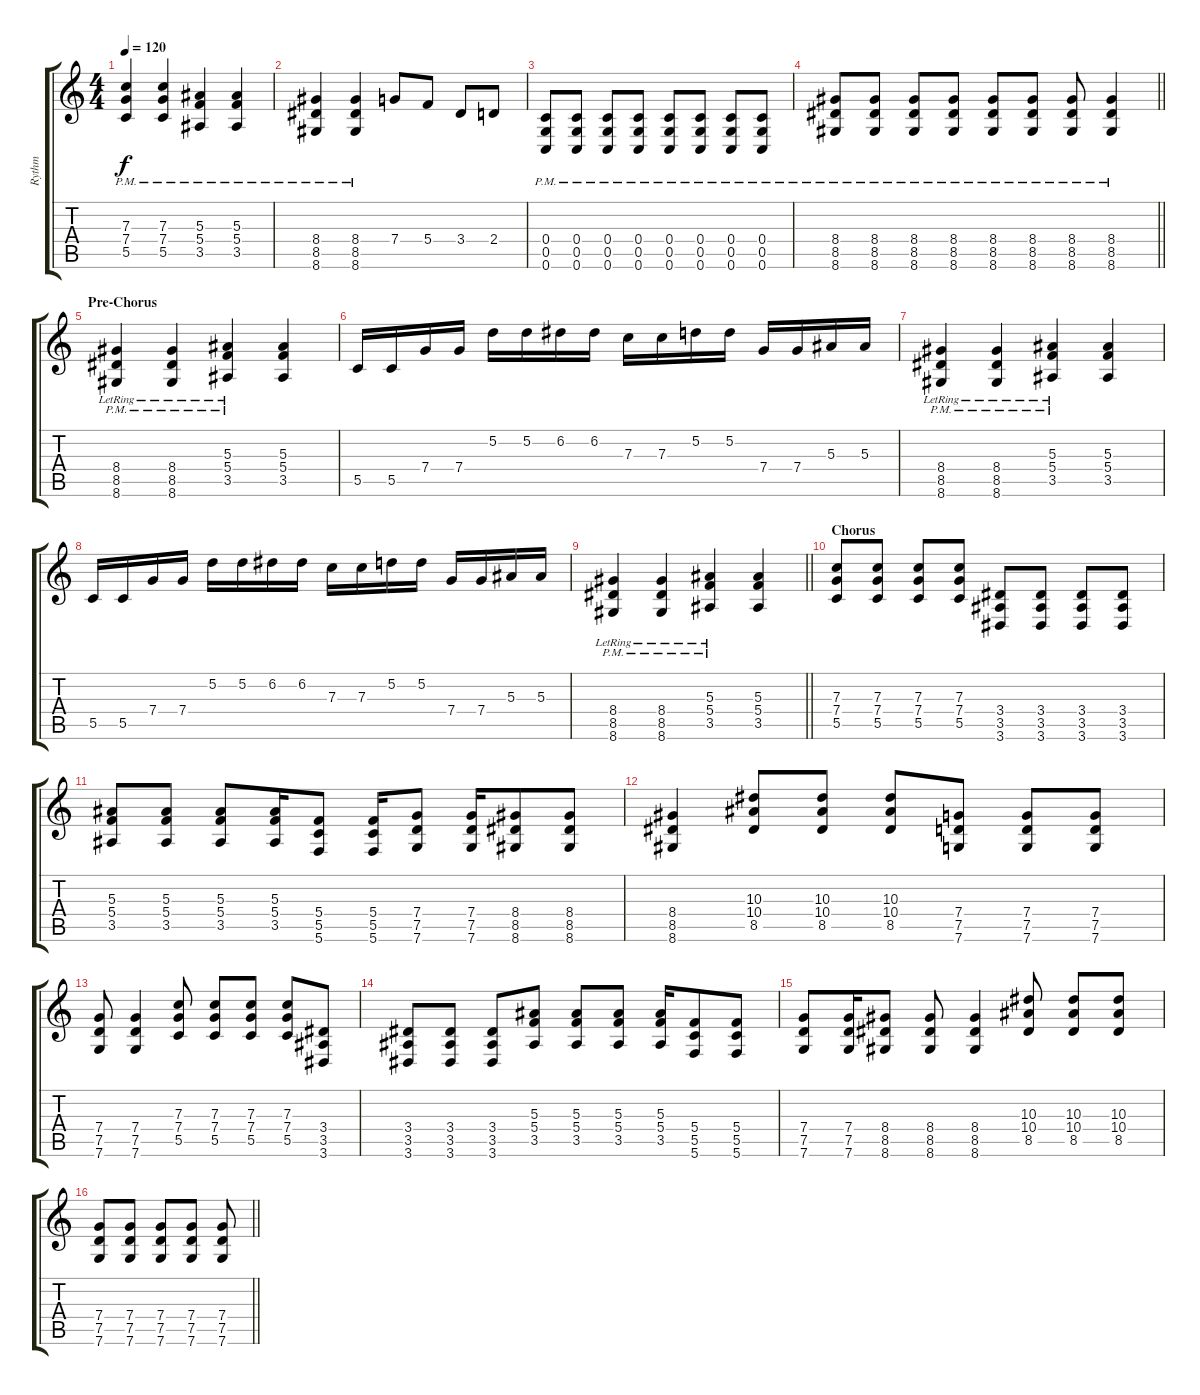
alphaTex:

\track ("Rythm" "Rythm") {instrument distortionguitar}
\staff {score tabs}
\tuning (D4 A3 F3 C3 G2 C2) {hide}
\ts (4 4)
\tempo 120
\clef g2
\ks c
(7.3 7.4 5.5{pm}).4{dy f} (7.3 7.4 5.5{pm}).4 (5.3 5.4 3.5{pm}).4 (5.3 5.4 3.5{pm}).4 |
(8.4 8.5 8.6{pm}).4 (8.4 8.5 8.6{pm}).4 7.4.8 5.4.8 3.4.8 2.4.8 |
(0.4{pm} 0.5{pm} 0.6{pm}).8 (0.4{pm} 0.5{pm} 0.6{pm}).8 (0.4{pm} 0.5{pm} 0.6{pm}).8 (0.4{pm} 0.5{pm} 0.6{pm}).8 (0.4{pm} 0.5{pm} 0.6{pm}).8 (0.4{pm} 0.5{pm} 0.6{pm}).8 (0.4{pm} 0.5{pm} 0.6{pm}).8 (0.4{pm} 0.5{pm} 0.6{pm}).8 |
\barLineRight lightlight
(8.4{pm} 8.5{pm} 8.6{pm}).8 (8.4{pm} 8.5{pm} 8.6{pm}).8 (8.4{pm} 8.5{pm} 8.6{pm}).8 (8.4{pm} 8.5{pm} 8.6{pm}).8 (8.4{pm} 8.5{pm} 8.6{pm}).8 (8.4{pm} 8.5{pm} 8.6{pm}).8 (8.4{pm} 8.5{pm} 8.6{pm}).8 (8.4{pm} 8.5{pm} 8.6{pm}).4 |
\section ("" "Pre-Chorus")
(8.4{pm} 8.5{pm lr} 8.6).4 (8.4{pm} 8.5{pm lr} 8.6).4 (5.3{pm} 5.4{pm} 3.5{pm lr}).4 (5.3 5.4 3.5).4 |
5.5.16 5.5.16 7.4.16 7.4.16 5.2.16 5.2.16 6.2.16 6.2.16 7.3.16 7.3.16 5.2.16 5.2.16 7.4.16 7.4.16 5.3.16 5.3.16 |
(8.4{pm} 8.5{pm lr} 8.6).4 (8.4{pm} 8.5{pm lr} 8.6).4 (5.3{pm} 5.4{pm} 3.5{pm lr}).4 (5.3 5.4 3.5).4 |
5.5.16 5.5.16 7.4.16 7.4.16 5.2.16 5.2.16 6.2.16 6.2.16 7.3.16 7.3.16 5.2.16 5.2.16 7.4.16 7.4.16 5.3.16 5.3.16 |
\barLineRight lightlight
(8.4{pm} 8.5{pm lr} 8.6).4 (8.4{pm} 8.5{pm lr} 8.6).4 (5.3{pm} 5.4{pm} 3.5{pm lr}).4 (5.3 5.4 3.5).4 |
\section ("" "Chorus")
(7.3 7.4 5.5).8 (7.3 7.4 5.5).8 (7.3 7.4 5.5).8 (7.3 7.4 5.5).8 (3.4 3.5 3.6).8 (3.4 3.5 3.6).8 (3.4 3.5 3.6).8 (3.4 3.5 3.6).8 |
(5.3 5.4 3.5).8 (5.3 5.4 3.5).8 (5.3 5.4 3.5).8 (5.3 5.4 3.5).16 (5.4 5.5 5.6).8 (5.4 5.5 5.6).16 (7.4 7.5 7.6).8 (7.4 7.5 7.6).16 (8.4 8.5 8.6).8 (8.4 8.5 8.6).8 |
(8.4 8.5 8.6).4 (10.3 10.4 8.5).8 (10.3 10.4 8.5).8 (10.3 10.4 8.5).8 (7.4 7.5 7.6).8 (7.4 7.5 7.6).8 (7.4 7.5 7.6).8 |
(7.4 7.5 7.6).8 (7.4 7.5 7.6).4 (7.3 7.4 5.5).8 (7.3 7.4 5.5).8 (7.3 7.4 5.5).8 (7.3 7.4 5.5).8 (3.4 3.5 3.6).8 |
(3.4 3.5 3.6).8 (3.4 3.5 3.6).8 (3.4 3.5 3.6).8 (5.3 5.4 3.5).8 (5.3 5.4 3.5).8 (5.3 5.4 3.5).8 (5.3 5.4 3.5).16 (5.4 5.5 5.6).8 (5.4 5.5 5.6).8 |
(7.4 7.5 7.6).8 (7.4 7.5 7.6).16 (8.4 8.5 8.6).8 (8.4 8.5 8.6).8 (8.4 8.5 8.6).4 (10.3 10.4 8.5).8 (10.3 10.4 8.5).8 (10.3 10.4 8.5).8 |
\barLineRight lightlight
(7.4 7.5 7.6).8 (7.4 7.5 7.6).8 (7.4 7.5 7.6).8 (7.4 7.5 7.6).8 (7.4 7.5 7.6).8
